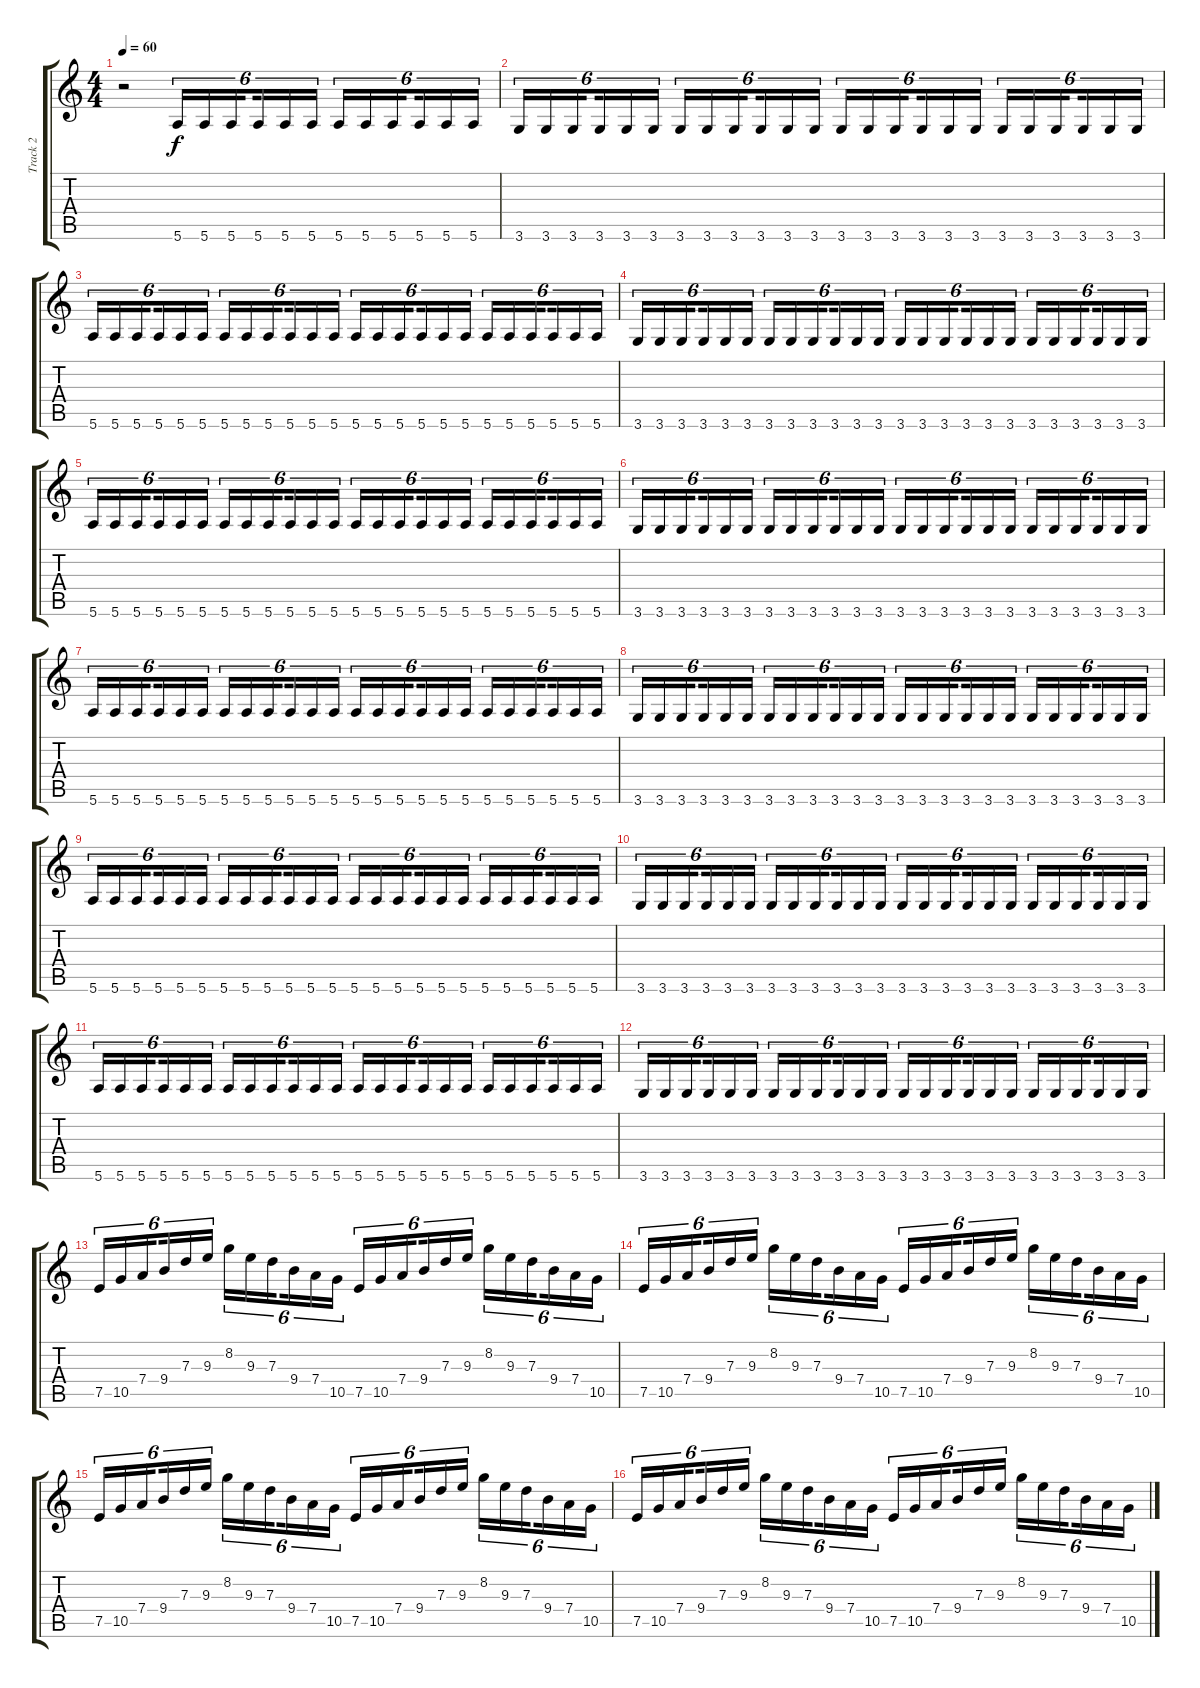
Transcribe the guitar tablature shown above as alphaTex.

\track ("Track 2" "Track 2") {instrument distortionguitar}
\staff {score tabs}
\tuning (E4 B3 G3 D3 A2 E2) {hide}
\ts (4 4)
\tempo 60
\clef g2
\ks c
r.2{dy f} 5.6.16{tu (6 4)} 5.6.16{tu (6 4)} 5.6.16{tu (6 4) beam splitsecondary} 5.6.16{tu (6 4)} 5.6.16{tu (6 4)} 5.6.16{tu (6 4)} 5.6.16{tu (6 4)} 5.6.16{tu (6 4)} 5.6.16{tu (6 4) beam splitsecondary} 5.6.16{tu (6 4)} 5.6.16{tu (6 4)} 5.6.16{tu (6 4)} |
3.6.16{tu (6 4)} 3.6.16{tu (6 4)} 3.6.16{tu (6 4) beam splitsecondary} 3.6.16{tu (6 4)} 3.6.16{tu (6 4)} 3.6.16{tu (6 4)} 3.6.16{tu (6 4)} 3.6.16{tu (6 4)} 3.6.16{tu (6 4) beam splitsecondary} 3.6.16{tu (6 4)} 3.6.16{tu (6 4)} 3.6.16{tu (6 4)} 3.6.16{tu (6 4)} 3.6.16{tu (6 4)} 3.6.16{tu (6 4) beam splitsecondary} 3.6.16{tu (6 4)} 3.6.16{tu (6 4)} 3.6.16{tu (6 4)} 3.6.16{tu (6 4)} 3.6.16{tu (6 4)} 3.6.16{tu (6 4) beam splitsecondary} 3.6.16{tu (6 4)} 3.6.16{tu (6 4)} 3.6.16{tu (6 4)} |
5.6.16{tu (6 4)} 5.6.16{tu (6 4)} 5.6.16{tu (6 4) beam splitsecondary} 5.6.16{tu (6 4)} 5.6.16{tu (6 4)} 5.6.16{tu (6 4)} 5.6.16{tu (6 4)} 5.6.16{tu (6 4)} 5.6.16{tu (6 4) beam splitsecondary} 5.6.16{tu (6 4)} 5.6.16{tu (6 4)} 5.6.16{tu (6 4)} 5.6.16{tu (6 4)} 5.6.16{tu (6 4)} 5.6.16{tu (6 4) beam splitsecondary} 5.6.16{tu (6 4)} 5.6.16{tu (6 4)} 5.6.16{tu (6 4)} 5.6.16{tu (6 4)} 5.6.16{tu (6 4)} 5.6.16{tu (6 4) beam splitsecondary} 5.6.16{tu (6 4)} 5.6.16{tu (6 4)} 5.6.16{tu (6 4)} |
3.6.16{tu (6 4)} 3.6.16{tu (6 4)} 3.6.16{tu (6 4) beam splitsecondary} 3.6.16{tu (6 4)} 3.6.16{tu (6 4)} 3.6.16{tu (6 4)} 3.6.16{tu (6 4)} 3.6.16{tu (6 4)} 3.6.16{tu (6 4) beam splitsecondary} 3.6.16{tu (6 4)} 3.6.16{tu (6 4)} 3.6.16{tu (6 4)} 3.6.16{tu (6 4)} 3.6.16{tu (6 4)} 3.6.16{tu (6 4) beam splitsecondary} 3.6.16{tu (6 4)} 3.6.16{tu (6 4)} 3.6.16{tu (6 4)} 3.6.16{tu (6 4)} 3.6.16{tu (6 4)} 3.6.16{tu (6 4) beam splitsecondary} 3.6.16{tu (6 4)} 3.6.16{tu (6 4)} 3.6.16{tu (6 4)} |
5.6.16{tu (6 4)} 5.6.16{tu (6 4)} 5.6.16{tu (6 4) beam splitsecondary} 5.6.16{tu (6 4)} 5.6.16{tu (6 4)} 5.6.16{tu (6 4)} 5.6.16{tu (6 4)} 5.6.16{tu (6 4)} 5.6.16{tu (6 4) beam splitsecondary} 5.6.16{tu (6 4)} 5.6.16{tu (6 4)} 5.6.16{tu (6 4)} 5.6.16{tu (6 4)} 5.6.16{tu (6 4)} 5.6.16{tu (6 4) beam splitsecondary} 5.6.16{tu (6 4)} 5.6.16{tu (6 4)} 5.6.16{tu (6 4)} 5.6.16{tu (6 4)} 5.6.16{tu (6 4)} 5.6.16{tu (6 4) beam splitsecondary} 5.6.16{tu (6 4)} 5.6.16{tu (6 4)} 5.6.16{tu (6 4)} |
3.6.16{tu (6 4)} 3.6.16{tu (6 4)} 3.6.16{tu (6 4) beam splitsecondary} 3.6.16{tu (6 4)} 3.6.16{tu (6 4)} 3.6.16{tu (6 4)} 3.6.16{tu (6 4)} 3.6.16{tu (6 4)} 3.6.16{tu (6 4) beam splitsecondary} 3.6.16{tu (6 4)} 3.6.16{tu (6 4)} 3.6.16{tu (6 4)} 3.6.16{tu (6 4)} 3.6.16{tu (6 4)} 3.6.16{tu (6 4) beam splitsecondary} 3.6.16{tu (6 4)} 3.6.16{tu (6 4)} 3.6.16{tu (6 4)} 3.6.16{tu (6 4)} 3.6.16{tu (6 4)} 3.6.16{tu (6 4) beam splitsecondary} 3.6.16{tu (6 4)} 3.6.16{tu (6 4)} 3.6.16{tu (6 4)} |
5.6.16{tu (6 4)} 5.6.16{tu (6 4)} 5.6.16{tu (6 4) beam splitsecondary} 5.6.16{tu (6 4)} 5.6.16{tu (6 4)} 5.6.16{tu (6 4)} 5.6.16{tu (6 4)} 5.6.16{tu (6 4)} 5.6.16{tu (6 4) beam splitsecondary} 5.6.16{tu (6 4)} 5.6.16{tu (6 4)} 5.6.16{tu (6 4)} 5.6.16{tu (6 4)} 5.6.16{tu (6 4)} 5.6.16{tu (6 4) beam splitsecondary} 5.6.16{tu (6 4)} 5.6.16{tu (6 4)} 5.6.16{tu (6 4)} 5.6.16{tu (6 4)} 5.6.16{tu (6 4)} 5.6.16{tu (6 4) beam splitsecondary} 5.6.16{tu (6 4)} 5.6.16{tu (6 4)} 5.6.16{tu (6 4)} |
3.6.16{tu (6 4)} 3.6.16{tu (6 4)} 3.6.16{tu (6 4) beam splitsecondary} 3.6.16{tu (6 4)} 3.6.16{tu (6 4)} 3.6.16{tu (6 4)} 3.6.16{tu (6 4)} 3.6.16{tu (6 4)} 3.6.16{tu (6 4) beam splitsecondary} 3.6.16{tu (6 4)} 3.6.16{tu (6 4)} 3.6.16{tu (6 4)} 3.6.16{tu (6 4)} 3.6.16{tu (6 4)} 3.6.16{tu (6 4) beam splitsecondary} 3.6.16{tu (6 4)} 3.6.16{tu (6 4)} 3.6.16{tu (6 4)} 3.6.16{tu (6 4)} 3.6.16{tu (6 4)} 3.6.16{tu (6 4) beam splitsecondary} 3.6.16{tu (6 4)} 3.6.16{tu (6 4)} 3.6.16{tu (6 4)} |
5.6.16{tu (6 4)} 5.6.16{tu (6 4)} 5.6.16{tu (6 4) beam splitsecondary} 5.6.16{tu (6 4)} 5.6.16{tu (6 4)} 5.6.16{tu (6 4)} 5.6.16{tu (6 4)} 5.6.16{tu (6 4)} 5.6.16{tu (6 4) beam splitsecondary} 5.6.16{tu (6 4)} 5.6.16{tu (6 4)} 5.6.16{tu (6 4)} 5.6.16{tu (6 4)} 5.6.16{tu (6 4)} 5.6.16{tu (6 4) beam splitsecondary} 5.6.16{tu (6 4)} 5.6.16{tu (6 4)} 5.6.16{tu (6 4)} 5.6.16{tu (6 4)} 5.6.16{tu (6 4)} 5.6.16{tu (6 4) beam splitsecondary} 5.6.16{tu (6 4)} 5.6.16{tu (6 4)} 5.6.16{tu (6 4)} |
3.6.16{tu (6 4)} 3.6.16{tu (6 4)} 3.6.16{tu (6 4) beam splitsecondary} 3.6.16{tu (6 4)} 3.6.16{tu (6 4)} 3.6.16{tu (6 4)} 3.6.16{tu (6 4)} 3.6.16{tu (6 4)} 3.6.16{tu (6 4) beam splitsecondary} 3.6.16{tu (6 4)} 3.6.16{tu (6 4)} 3.6.16{tu (6 4)} 3.6.16{tu (6 4)} 3.6.16{tu (6 4)} 3.6.16{tu (6 4) beam splitsecondary} 3.6.16{tu (6 4)} 3.6.16{tu (6 4)} 3.6.16{tu (6 4)} 3.6.16{tu (6 4)} 3.6.16{tu (6 4)} 3.6.16{tu (6 4) beam splitsecondary} 3.6.16{tu (6 4)} 3.6.16{tu (6 4)} 3.6.16{tu (6 4)} |
5.6.16{tu (6 4)} 5.6.16{tu (6 4)} 5.6.16{tu (6 4) beam splitsecondary} 5.6.16{tu (6 4)} 5.6.16{tu (6 4)} 5.6.16{tu (6 4)} 5.6.16{tu (6 4)} 5.6.16{tu (6 4)} 5.6.16{tu (6 4) beam splitsecondary} 5.6.16{tu (6 4)} 5.6.16{tu (6 4)} 5.6.16{tu (6 4)} 5.6.16{tu (6 4)} 5.6.16{tu (6 4)} 5.6.16{tu (6 4) beam splitsecondary} 5.6.16{tu (6 4)} 5.6.16{tu (6 4)} 5.6.16{tu (6 4)} 5.6.16{tu (6 4)} 5.6.16{tu (6 4)} 5.6.16{tu (6 4) beam splitsecondary} 5.6.16{tu (6 4)} 5.6.16{tu (6 4)} 5.6.16{tu (6 4)} |
3.6.16{tu (6 4)} 3.6.16{tu (6 4)} 3.6.16{tu (6 4) beam splitsecondary} 3.6.16{tu (6 4)} 3.6.16{tu (6 4)} 3.6.16{tu (6 4)} 3.6.16{tu (6 4)} 3.6.16{tu (6 4)} 3.6.16{tu (6 4) beam splitsecondary} 3.6.16{tu (6 4)} 3.6.16{tu (6 4)} 3.6.16{tu (6 4)} 3.6.16{tu (6 4)} 3.6.16{tu (6 4)} 3.6.16{tu (6 4) beam splitsecondary} 3.6.16{tu (6 4)} 3.6.16{tu (6 4)} 3.6.16{tu (6 4)} 3.6.16{tu (6 4)} 3.6.16{tu (6 4)} 3.6.16{tu (6 4) beam splitsecondary} 3.6.16{tu (6 4)} 3.6.16{tu (6 4)} 3.6.16{tu (6 4)} |
7.5.16{tu (6 4)} 10.5.16{tu (6 4)} 7.4.16{tu (6 4) beam splitsecondary} 9.4.16{tu (6 4)} 7.3.16{tu (6 4)} 9.3.16{tu (6 4)} 8.2.16{tu (6 4)} 9.3.16{tu (6 4)} 7.3.16{tu (6 4) beam splitsecondary} 9.4.16{tu (6 4)} 7.4.16{tu (6 4)} 10.5.16{tu (6 4)} 7.5.16{tu (6 4)} 10.5.16{tu (6 4)} 7.4.16{tu (6 4) beam splitsecondary} 9.4.16{tu (6 4)} 7.3.16{tu (6 4)} 9.3.16{tu (6 4)} 8.2.16{tu (6 4)} 9.3.16{tu (6 4)} 7.3.16{tu (6 4) beam splitsecondary} 9.4.16{tu (6 4)} 7.4.16{tu (6 4)} 10.5.16{tu (6 4)} |
7.5.16{tu (6 4)} 10.5.16{tu (6 4)} 7.4.16{tu (6 4) beam splitsecondary} 9.4.16{tu (6 4)} 7.3.16{tu (6 4)} 9.3.16{tu (6 4)} 8.2.16{tu (6 4)} 9.3.16{tu (6 4)} 7.3.16{tu (6 4) beam splitsecondary} 9.4.16{tu (6 4)} 7.4.16{tu (6 4)} 10.5.16{tu (6 4)} 7.5.16{tu (6 4)} 10.5.16{tu (6 4)} 7.4.16{tu (6 4) beam splitsecondary} 9.4.16{tu (6 4)} 7.3.16{tu (6 4)} 9.3.16{tu (6 4)} 8.2.16{tu (6 4)} 9.3.16{tu (6 4)} 7.3.16{tu (6 4) beam splitsecondary} 9.4.16{tu (6 4)} 7.4.16{tu (6 4)} 10.5.16{tu (6 4)} |
7.5.16{tu (6 4)} 10.5.16{tu (6 4)} 7.4.16{tu (6 4) beam splitsecondary} 9.4.16{tu (6 4)} 7.3.16{tu (6 4)} 9.3.16{tu (6 4)} 8.2.16{tu (6 4)} 9.3.16{tu (6 4)} 7.3.16{tu (6 4) beam splitsecondary} 9.4.16{tu (6 4)} 7.4.16{tu (6 4)} 10.5.16{tu (6 4)} 7.5.16{tu (6 4)} 10.5.16{tu (6 4)} 7.4.16{tu (6 4) beam splitsecondary} 9.4.16{tu (6 4)} 7.3.16{tu (6 4)} 9.3.16{tu (6 4)} 8.2.16{tu (6 4)} 9.3.16{tu (6 4)} 7.3.16{tu (6 4) beam splitsecondary} 9.4.16{tu (6 4)} 7.4.16{tu (6 4)} 10.5.16{tu (6 4)} |
7.5.16{tu (6 4)} 10.5.16{tu (6 4)} 7.4.16{tu (6 4) beam splitsecondary} 9.4.16{tu (6 4)} 7.3.16{tu (6 4)} 9.3.16{tu (6 4)} 8.2.16{tu (6 4)} 9.3.16{tu (6 4)} 7.3.16{tu (6 4) beam splitsecondary} 9.4.16{tu (6 4)} 7.4.16{tu (6 4)} 10.5.16{tu (6 4)} 7.5.16{tu (6 4)} 10.5.16{tu (6 4)} 7.4.16{tu (6 4) beam splitsecondary} 9.4.16{tu (6 4)} 7.3.16{tu (6 4)} 9.3.16{tu (6 4)} 8.2.16{tu (6 4)} 9.3.16{tu (6 4)} 7.3.16{tu (6 4) beam splitsecondary} 9.4.16{tu (6 4)} 7.4.16{tu (6 4)} 10.5.16{tu (6 4)}
